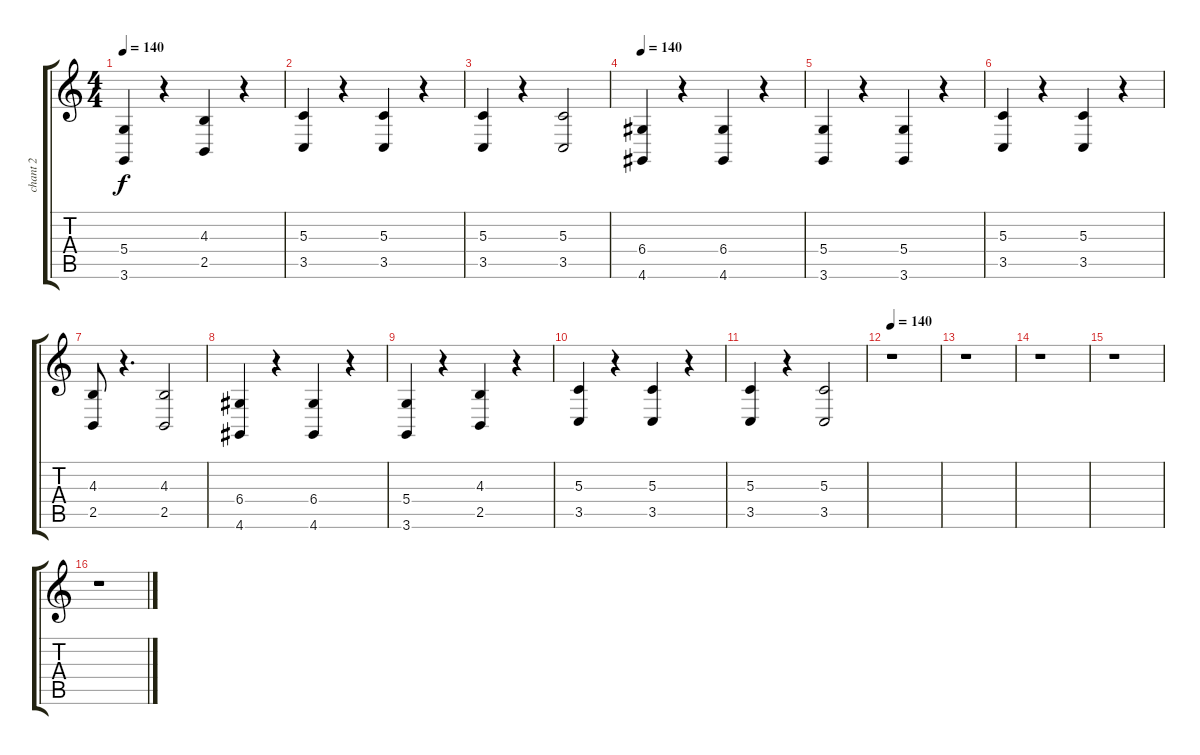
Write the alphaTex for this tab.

\track ("chant 2" "chant 2") {instrument choiraahs}
\staff {score tabs}
\tuning (E4 B3 G3 D3 A2 E2) {hide}
\ts (4 4)
\tempo 140
\clef g2
\ks c
(5.4 3.6).4{dy f} r.4 (4.3 2.5).4 r.4 |
(5.3 3.5).4 r.4 (5.3 3.5).4 r.4 |
(5.3 3.5).4 r.4 (5.3 3.5).2 |
\tempo 140
(6.4 4.6).4 r.4 (6.4 4.6).4 r.4 |
(5.4 3.6).4 r.4 (5.4 3.6).4 r.4 |
(5.3 3.5).4 r.4 (5.3 3.5).4 r.4 |
(4.3 2.5).8 r.4{d} (4.3 2.5).2 |
(6.4 4.6).4 r.4 (6.4 4.6).4 r.4 |
(5.4 3.6).4 r.4 (4.3 2.5).4 r.4 |
(5.3 3.5).4 r.4 (5.3 3.5).4 r.4 |
(5.3 3.5).4 r.4 (5.3 3.5).2 |
\tempo 140
r.1 |
r.1 |
r.1 |
r.1 |
r.1
